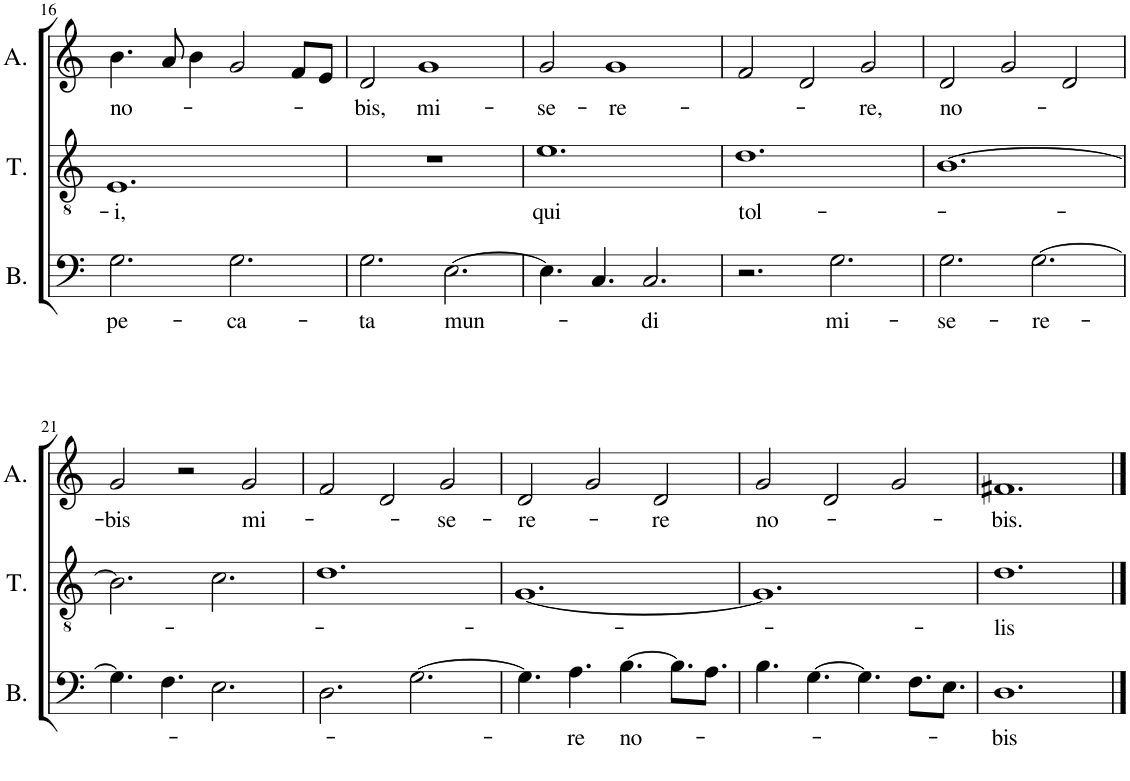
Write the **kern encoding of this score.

**kern	**text	**kern	**text	**kern	**text
*part3	*part3	*part2	*part2	*part1	*part1
*staff3	*staff3	*staff2	*staff2	*staff1	*staff1
*I"Bass	*	*I"Tenor	*	*I"Alto	*
*I'B.	*	*I'T.	*	*I'A.	*
!!LO:PB:g=z
*clefF4	*	*clefGv2	*	*clefG2	*
*k[]	*	*k[]	*	*k[]	*
*M6/4	*	*M6/4	*	*M6/4	*
=16	=16	=16	=16	=16	=16
!	!LO:LY:b	!	!LO:LY:b	!	!LO:LY:b
2.G\	pe-	1.E	-i,	4.b\	no-
.	.	.	.	8a/	.
.	.	.	.	4b\	.
!	!LO:LY:b	!	!	!	!
2.G\	-ca-	.	.	2g/	.
.	.	.	.	8f/L	.
.	.	.	.	8e/J	.
=17	=17	=17	=17	=17	=17
!	!LO:LY:b	!	!	!	!LO:LY:b
2.G\	-ta	1.r	.	2d/	-bis,
!	!	!	!	!	!LO:LY:b
.	.	.	.	1g	mi-
!	!LO:LY:b	!	!	!	!
[2.E\	mun-	.	.	.	.
=18	=18	=18	=18	=18	=18
!	!	!	!LO:LY:b	!	!LO:LY:b
4.E\]	.	1.e	qui	2g/	-se-
4.C/	.	.	.	.	.
!	!	!	!	!	!LO:LY:b
.	.	.	.	1g	-re-
!	!LO:LY:b	!	!	!	!
2.C/	-di	.	.	.	.
=19	=19	=19	=19	=19	=19
!	!	!	!LO:LY:b	!	!
2.r	.	1.d	tol-	2f/	.
.	.	.	.	2d/	.
!	!LO:LY:b	!	!	!	!
2.G\	mi-	.	.	.	.
!	!	!	!	!	!LO:LY:b
.	.	.	.	2g/	-re,
=20	=20	=20	=20	=20	=20
!	!LO:LY:b	!	!	!	!LO:LY:b
2.G\	-se-	[1.B	.	2d/	no-
.	.	.	.	2g/	.
!	!LO:LY:b	!	!	!	!
[2.G\	-re-	.	.	.	.
.	.	.	.	2d/	.
!!LO:LB:g=z
=21	=21	=21	=21	=21	=21
!	!	!	!	!	!LO:LY:b
4.G\]	.	2.B\]	.	2g/	-bis
4.F\	.	.	.	.	.
.	.	.	.	2r	.
2.E\	.	2.c\	.	.	.
!	!	!	!	!	!LO:LY:b
.	.	.	.	2g/	mi-
=22	=22	=22	=22	=22	=22
2.D\	.	1.d	.	2f/	.
.	.	.	.	2d/	.
[2.G\	.	.	.	.	.
!	!	!	!	!	!LO:LY:b
.	.	.	.	2g/	-se-
=23	=23	=23	=23	=23	=23
!	!	!	!	!	!LO:LY:b
4.G\]	.	[1.G	.	2d/	-re-
!	!LO:LY:b	!	!	!	!
4.A\	-re	.	.	.	.
.	.	.	.	2g/	.
!	!LO:LY:b	!	!	!	!
[4.B\	no-	.	.	.	.
!	!	!	!	!	!LO:LY:b
.	.	.	.	2d/	-re
8.B\L]	.	.	.	.	.
8.A\J	.	.	.	.	.
=24	=24	=24	=24	=24	=24
!	!	!	!	!	!LO:LY:b
4.B\	.	1.G]	.	2g/	no-
[4.G\	.	.	.	.	.
.	.	.	.	2d/	.
4.G\]	.	.	.	.	.
.	.	.	.	2g/	.
8.F\L	.	.	.	.	.
8.E\J	.	.	.	.	.
=25	=25	=25	=25	=25	=25
!	!LO:LY:b	!	!LO:LY:b	!	!LO:LY:b
1.D	-bis	1.d	-lis	1.f#X	-bis.
==	==	==	==	==	==
*-	*-	*-	*-	*-	*-
